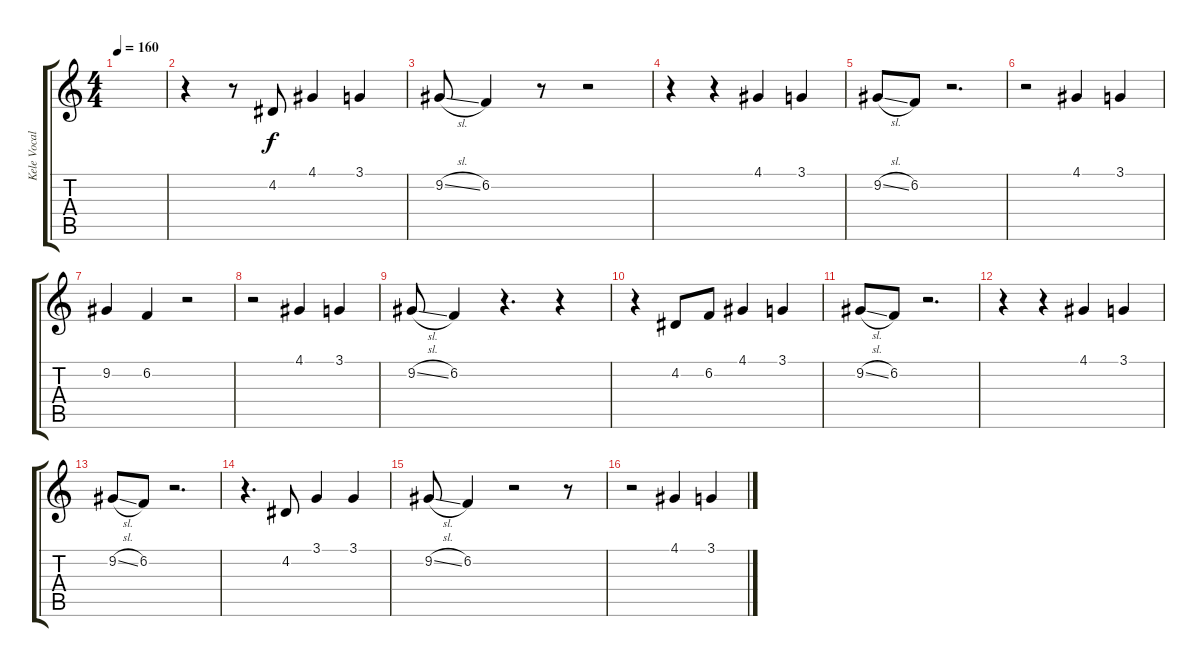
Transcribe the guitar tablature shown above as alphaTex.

\track ("Kele Vocals #2" "Kele Vocal") {instrument tenorsax}
\staff {score tabs}
\tuning (E4 B3 G3 D3 A2 E2) {hide}
\ts (4 4)
\tempo 160
\clef g2
\ks c
|
r.4 r.8 4.2.8 4.1.4 3.1.4 |
9.2{sl}.8 6.2.4 r.8 r.2 |
r.4 r.4 4.1.4 3.1.4 |
9.2{sl}.8 6.2.8 r.2{d} |
r.2 4.1.4 3.1.4 |
9.2.4 6.2.4 r.2 |
r.2 4.1.4 3.1.4 |
9.2{sl}.8 6.2.4 r.4{d} r.4 |
r.4 4.2.8 6.2.8 4.1.4 3.1.4 |
9.2{sl}.8 6.2.8 r.2{d} |
r.4 r.4 4.1.4 3.1.4 |
9.2{sl}.8 6.2.8 r.2{d} |
r.4{d} 4.2.8 3.1.4 3.1.4 |
9.2{sl}.8 6.2.4 r.2 r.8 |
r.2 4.1.4 3.1.4
